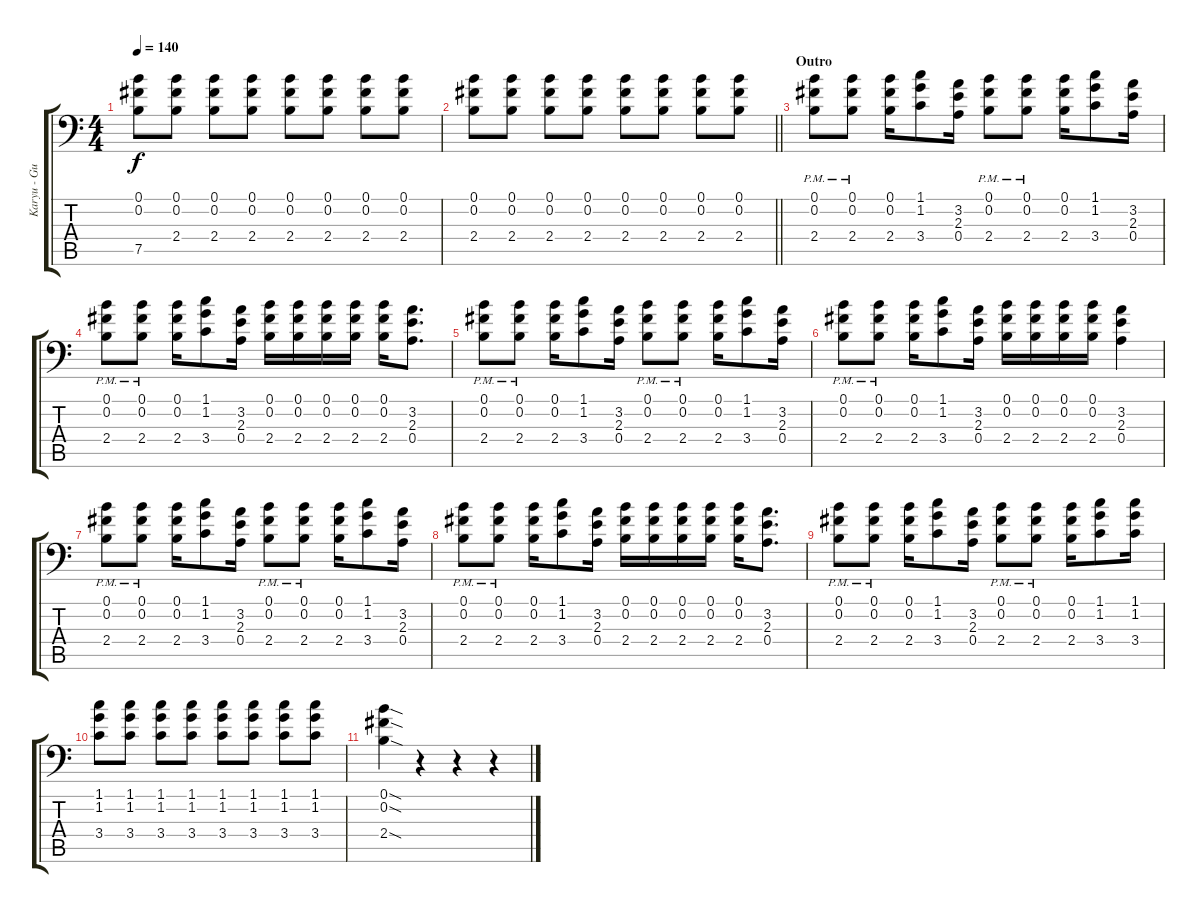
\track ("Karyu - Guitar 2" "Karyu - Gu") {instrument distortionguitar}
\staff {score tabs}
\tuning (B3 Gb3 D3 A2 E2 A1) {hide}
\ts (4 4)
\tempo 140
\clef f4
\ks c
(0.1 0.2 7.5).8{dy f} (0.1 0.2 2.4).8 (0.1 0.2 2.4).8 (0.1 0.2 2.4).8 (0.1 0.2 2.4).8 (0.1 0.2 2.4).8 (0.1 0.2 2.4).8 (0.1 0.2 2.4).8 |
\barLineRight lightlight
(0.1 0.2 2.4).8 (0.1 0.2 2.4).8 (0.1 0.2 2.4).8 (0.1 0.2 2.4).8 (0.1 0.2 2.4).8 (0.1 0.2 2.4).8 (0.1 0.2 2.4).8 (0.1 0.2 2.4).8 |
\section ("" "Outro")
(0.1{pm} 0.2{pm} 2.4{pm}).8 (0.1{pm} 0.2{pm} 2.4{pm}).8 (0.1 0.2 2.4).16 (1.1 1.2 3.4).8 (3.2 2.3 0.4).16 (0.1{pm} 0.2{pm} 2.4{pm}).8 (0.1{pm} 0.2{pm} 2.4{pm}).8 (0.1 0.2 2.4).16 (1.1 1.2 3.4).8 (3.2 2.3 0.4).16 |
(0.1{pm} 0.2{pm} 2.4{pm}).8 (0.1{pm} 0.2{pm} 2.4{pm}).8 (0.1 0.2 2.4).16 (1.1 1.2 3.4).8 (3.2 2.3 0.4).16 (0.1 0.2 2.4).16 (0.1 0.2 2.4).16 (0.1 0.2 2.4).16 (0.1 0.2 2.4).16 (0.1 0.2 2.4).16 (3.2 2.3 0.4).8{d} |
(0.1{pm} 0.2{pm} 2.4{pm}).8 (0.1{pm} 0.2{pm} 2.4{pm}).8 (0.1 0.2 2.4).16 (1.1 1.2 3.4).8 (3.2 2.3 0.4).16 (0.1{pm} 0.2{pm} 2.4{pm}).8 (0.1{pm} 0.2{pm} 2.4{pm}).8 (0.1 0.2 2.4).16 (1.1 1.2 3.4).8 (3.2 2.3 0.4).16 |
(0.1{pm} 0.2{pm} 2.4{pm}).8 (0.1{pm} 0.2{pm} 2.4{pm}).8 (0.1 0.2 2.4).16 (1.1 1.2 3.4).8 (3.2 2.3 0.4).16 (0.1 0.2 2.4).16 (0.1 0.2 2.4).16 (0.1 0.2 2.4).16 (0.1 0.2 2.4).16 (3.2 2.3 0.4).4 |
(0.1{pm} 0.2{pm} 2.4{pm}).8 (0.1{pm} 0.2{pm} 2.4{pm}).8 (0.1 0.2 2.4).16 (1.1 1.2 3.4).8 (3.2 2.3 0.4).16 (0.1{pm} 0.2{pm} 2.4{pm}).8 (0.1{pm} 0.2{pm} 2.4{pm}).8 (0.1 0.2 2.4).16 (1.1 1.2 3.4).8 (3.2 2.3 0.4).16 |
(0.1{pm} 0.2{pm} 2.4{pm}).8 (0.1{pm} 0.2{pm} 2.4{pm}).8 (0.1 0.2 2.4).16 (1.1 1.2 3.4).8 (3.2 2.3 0.4).16 (0.1 0.2 2.4).16 (0.1 0.2 2.4).16 (0.1 0.2 2.4).16 (0.1 0.2 2.4).16 (0.1 0.2 2.4).16 (3.2 2.3 0.4).8{d} |
(0.1{pm} 0.2{pm} 2.4{pm}).8 (0.1{pm} 0.2{pm} 2.4{pm}).8 (0.1 0.2 2.4).16 (1.1 1.2 3.4).8 (3.2 2.3 0.4).16 (0.1{pm} 0.2{pm} 2.4{pm}).8 (0.1{pm} 0.2{pm} 2.4{pm}).8 (0.1 0.2 2.4).16 (1.1 1.2 3.4).8 (1.1 1.2 3.4).16 |
(1.1 1.2 3.4).8 (1.1 1.2 3.4).8 (1.1 1.2 3.4).8 (1.1 1.2 3.4).8 (1.1 1.2 3.4).8 (1.1 1.2 3.4).8 (1.1 1.2 3.4).8 (1.1 1.2 3.4).8 |
(0.1{sod} 0.2{sod} 2.4{sod}).4 r.4 r.4 r.4
